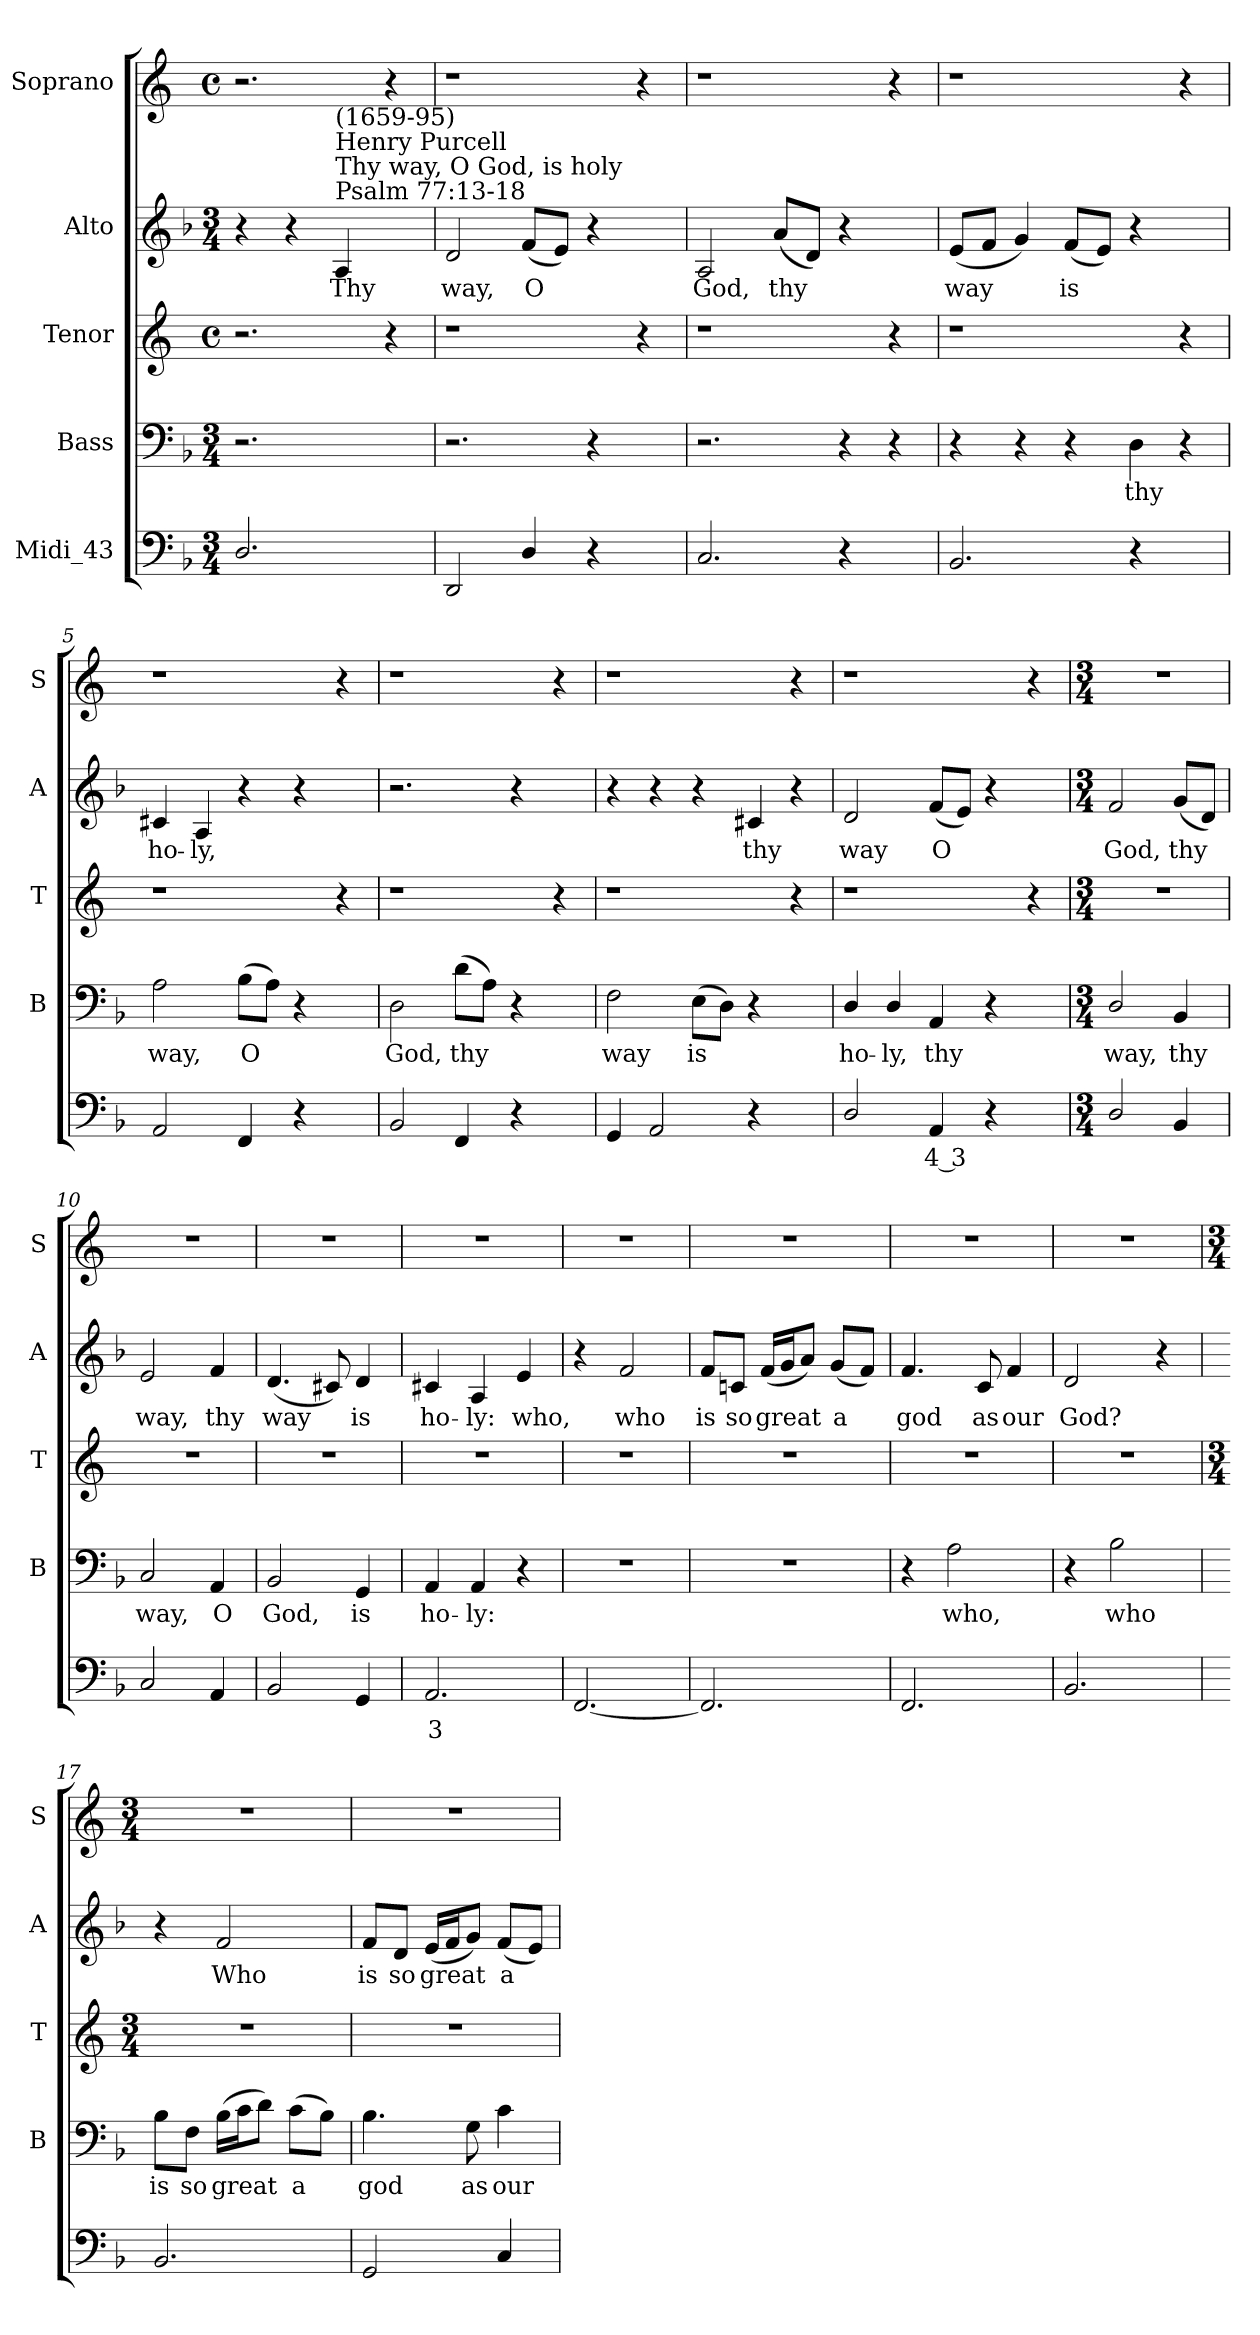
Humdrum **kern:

**kern	**text	**kern	**text	**kern	**kern	**text	**kern
*part5	*part5	*part4	*part4	*part3	*part2	*part2	*part1
*staff5	*staff5	*staff4	*staff4	*staff3	*staff2	*staff2	*staff1
*I"Midi_43	*	*I"Bass	*	*I"Tenor	*I"Alto	*	*I"Soprano
*	*	*I'B	*	*I'T	*I'A	*	*I'S
*clefF4	*	*clefF4	*	*clefG2	*clefG2	*	*clefG2
*k[b-]	*	*k[b-]	*	*k[]	*k[b-]	*	*k[]
*M3/4	*	*M3/4	*	*M4/4	*M3/4	*	*M4/4
*	*	*	*	*met(c)	*	*	*met(c)
*MM100	*	*MM100	*	*MM100	*MM100	*	*MM100
=1	=1	=1	=1	=1	=1	=1	=1
2.D/	.	2.r	.	2.r	4r	.	2.r
.	.	.	.	.	4r	.	.
!	!	!	!	!	!LO:TX:a:t=Psalm 77&colon;13-18	!	!
!	!	!	!	!	!LO:TX:a:t=Thy way, O God, is holy	!	!
!	!	!	!	!	!LO:TX:a:t=Henry Purcell	!	!
!	!	!	!	!	!LO:TX:a:t=(1659-95)	!	!
!	!	!	!	!	!	!LO:LY:b	!
.	.	.	.	.	4A/	Thy	.
4ryy	.	4ryy	.	4r	4ryy	.	4r
=2	=2	=2	=2	=2	=2	=2	=2
!	!	!	!	!	!	!LO:LY:b	!
2DD/	.	2.r	.	1r	2d/	way,	1r
!	!	!	!	!	!	!LO:LY:b	!
4D/	.	.	.	.	(<8f/L	O	.
.	.	.	.	.	8e/J)	.	.
4r	.	4r	.	.	4r	.	.
4ryy	.	4ryy	.	4r	4ryy	.	4r
=3	=3	=3	=3	=3	=3	=3	=3
!	!	!	!	!	!	!LO:LY:b	!
2.C/	.	2.r	.	1r	2A/	God,	1r
!	!	!	!	!	!	!LO:LY:b	!
.	.	.	.	.	(<8a/L	thy	.
.	.	.	.	.	8d/J)	.	.
4r	.	4r	.	.	4r	.	.
4ryy	.	4r	.	4r	4ryy	.	4r
=4	=4	=4	=4	=4	=4	=4	=4
!	!	!	!	!	!	!LO:LY:b	!
2.BB-/	.	4r	.	1r	(<8e/L	way	1r
.	.	.	.	.	8f/J	.	.
.	.	4r	.	.	4g/)	.	.
!	!	!	!	!	!	!LO:LY:b	!
.	.	4r	.	.	(<8f/L	is	.
.	.	.	.	.	8e/J)	.	.
!	!	!	!LO:LY:b	!	!	!	!
4r	.	4D\	thy	.	4r	.	.
4ryy	.	4r	.	4r	4ryy	.	4r
=5	=5	=5	=5	=5	=5	=5	=5
!	!	!	!LO:LY:b	!	!	!LO:LY:b	!
2AA/	.	2A\	way,	1r	4c#X/	ho-	1r
!	!	!	!	!	!	!LO:LY:b	!
.	.	.	.	.	4A/	-ly,	.
!	!	!	!LO:LY:b	!	!	!	!
4FF/	.	(>8B-\L	O	.	4r	.	.
.	.	8A\J)	.	.	.	.	.
4r	.	4r	.	.	4r	.	.
4ryy	.	4ryy	.	4r	4ryy	.	4r
=6	=6	=6	=6	=6	=6	=6	=6
!	!	!	!LO:LY:b	!	!	!	!
2BB-/	.	2D\	God,	1r	2.r	.	1r
!	!	!	!LO:LY:b	!	!	!	!
4FF/	.	(>8d\L	thy	.	.	.	.
.	.	8A\J)	.	.	.	.	.
4r	.	4r	.	.	4r	.	.
4ryy	.	4ryy	.	4r	4ryy	.	4r
=7	=7	=7	=7	=7	=7	=7	=7
!	!	!	!LO:LY:b	!	!	!	!
4GG/	.	2F\	way	1r	4r	.	1r
2AA/	.	.	.	.	4r	.	.
!	!	!	!LO:LY:b	!	!	!	!
.	.	(>8E\L	is	.	4r	.	.
.	.	8D\J)	.	.	.	.	.
!	!	!	!	!	!	!LO:LY:b	!
4r	.	4r	.	.	4c#X/	thy	.
4ryy	.	4ryy	.	4r	4r	.	4r
!!LO:LB:g=z
=8	=8	=8	=8	=8	=8	=8	=8
!	!	!	!LO:LY:b	!	!	!LO:LY:b	!
2D/	.	4D/	ho-	1r	2d/	way	1r
!	!	!	!LO:LY:b	!	!	!	!
.	.	4D/	-ly,	.	.	.	.
!	!LO:LY:b	!	!LO:LY:b	!	!	!LO:LY:b	!
4AA/	4 3	4AA/	thy	.	(<8f/L	O	.
.	.	.	.	.	8e/J)	.	.
4r	.	4r	.	.	4r	.	.
4ryy	.	4ryy	.	4r	4ryy	.	4r
!!LO:PB:g=z
=9	=9	=9	=9	=9	=9	=9	=9
*M3/4	*	*M3/4	*	*M3/4	*M3/4	*	*M3/4
!	!	!	!LO:LY:b	!	!	!LO:LY:b	!
2D/	.	2D/	way,	2.r	2f/	God,	2.r
!	!	!	!LO:LY:b	!	!	!LO:LY:b	!
4BB-/	.	4BB-/	thy	.	(<8g/L	thy	.
.	.	.	.	.	8d/J)	.	.
=10	=10	=10	=10	=10	=10	=10	=10
!	!	!	!LO:LY:b	!	!	!LO:LY:b	!
2C/	.	2C/	way,	2.r	2e/	way,	2.r
!	!	!	!LO:LY:b	!	!	!LO:LY:b	!
4AA/	.	4AA/	O	.	4f/	thy	.
=11	=11	=11	=11	=11	=11	=11	=11
!	!	!	!LO:LY:b	!	!	!LO:LY:b	!
2BB-/	.	2BB-/	God,	2.r	(<4.d/	way	2.r
.	.	.	.	.	8c#X/)	.	.
!	!	!	!LO:LY:b	!	!	!LO:LY:b	!
4GG/	.	4GG/	is	.	4d/	is	.
=12	=12	=12	=12	=12	=12	=12	=12
!	!LO:LY:b	!	!LO:LY:b	!	!	!LO:LY:b	!
2.AA/	3	4AA/	ho-	2.r	4c#X/	ho-	2.r
!	!	!	!LO:LY:b	!	!	!LO:LY:b	!
.	.	4AA/	-ly:	.	4A/	-ly:	.
!	!	!	!	!	!	!LO:LY:b	!
.	.	4r	.	.	4e/	who,	.
=13	=13	=13	=13	=13	=13	=13	=13
[2.FF/	.	2.r	.	2.r	4r	.	2.r
!	!	!	!	!	!	!LO:LY:b	!
.	.	.	.	.	2f/	who	.
=14	=14	=14	=14	=14	=14	=14	=14
!	!	!	!	!	!	!LO:LY:b	!
2.FF/]	.	2.r	.	2.r	8f/L	is	2.r
!	!	!	!	!	!	!LO:LY:b	!
.	.	.	.	.	8cn/J	so	.
!	!	!	!	!	!	!LO:LY:b	!
.	.	.	.	.	(<16f/LL	great	.
.	.	.	.	.	16g/J	.	.
.	.	.	.	.	8a/J)	.	.
!	!	!	!	!	!	!LO:LY:b	!
.	.	.	.	.	(<8g/L	a	.
.	.	.	.	.	8f/J)	.	.
=15	=15	=15	=15	=15	=15	=15	=15
!	!	!	!	!	!	!LO:LY:b	!
2.FF/	.	4r	.	2.r	4.f/	god	2.r
!	!	!	!LO:LY:b	!	!	!	!
.	.	2A\	who,	.	.	.	.
!	!	!	!	!	!	!LO:LY:b	!
.	.	.	.	.	8c/	as	.
!	!	!	!	!	!	!LO:LY:b	!
.	.	.	.	.	4f/	our	.
=16	=16	=16	=16	=16	=16	=16	=16
!	!	!	!	!	!	!LO:LY:b	!
2.BB-/	.	4r	.	2.r	2d/	God?	2.r
!	!	!	!LO:LY:b	!	!	!	!
.	.	2B-\	who	.	.	.	.
.	.	.	.	.	4r	.	.
!!LO:LB:g=z
=17	=17	=17	=17	=17	=17	=17	=17
*	*	*	*	*M3/4	*	*	*M3/4
!	!	!	!LO:LY:b	!	!	!	!
2.BB-/	.	8B-\L	is	2.r	4r	.	2.r
!	!	!	!LO:LY:b	!	!	!	!
.	.	8F\J	so	.	.	.	.
!	!	!	!LO:LY:b	!	!	!LO:LY:b	!
.	.	(>16B-\LL	great	.	2f/	Who	.
.	.	16c\J	.	.	.	.	.
.	.	8d\J)	.	.	.	.	.
!	!	!	!LO:LY:b	!	!	!	!
.	.	(>8c\L	a	.	.	.	.
.	.	8B-\J)	.	.	.	.	.
=18	=18	=18	=18	=18	=18	=18	=18
!	!	!	!LO:LY:b	!	!	!LO:LY:b	!
2GG/	.	4.B-\	god	2.r	8f/L	is	2.r
!	!	!	!	!	!	!LO:LY:b	!
.	.	.	.	.	8d/J	so	.
!	!	!	!	!	!	!LO:LY:b	!
.	.	.	.	.	(<16e/LL	great	.
.	.	.	.	.	16f/J	.	.
!	!	!	!LO:LY:b	!	!	!	!
.	.	8G\	as	.	8g/J)	.	.
!	!	!	!LO:LY:b	!	!	!LO:LY:b	!
4C/	.	4c\	our	.	(<8f/L	a	.
.	.	.	.	.	8e/J)	.	.
=	=	=	=	=	=	=	=
*-	*-	*-	*-	*-	*-	*-	*-
